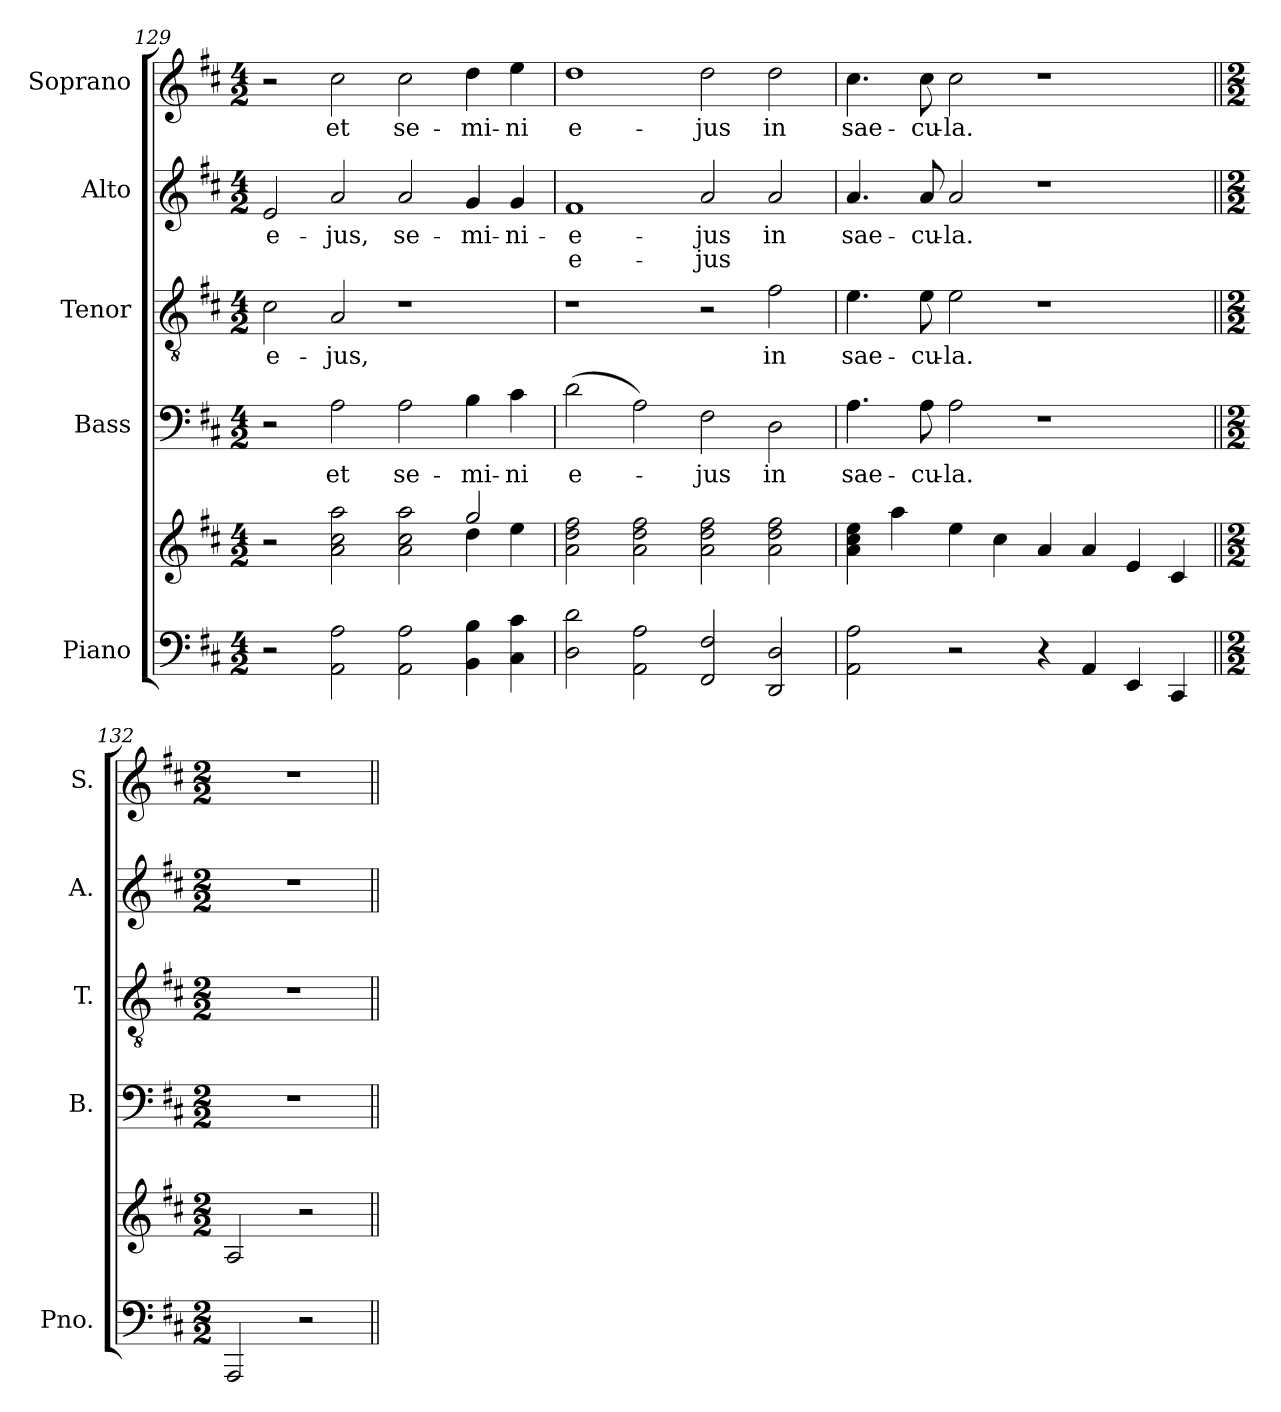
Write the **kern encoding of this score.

**kern	**kern	**kern	**text	**kern	**text	**kern	**text	**text	**kern	**text
*part5	*part5	*part4	*part4	*part3	*part3	*part2	*part2	*part2	*part1	*part1
*staff6	*staff5	*staff4	*staff4	*staff3	*staff3	*staff2	*staff2	*staff2	*staff1	*staff1
*I"Piano	*	*I"Bass	*	*I"Tenor	*	*I"Alto	*	*	*I"Soprano	*
*I'Pno.	*	*I'B.	*	*I'T.	*	*I'A.	*	*	*I'S.	*
*clefF4	*clefG2	*clefF4	*	*clefGv2	*	*clefG2	*	*	*clefG2	*
*	*	*	*	*ITrd7c12	*	*	*	*	*	*
*k[f#c#]	*k[f#c#]	*k[f#c#]	*	*k[f#c#]	*	*k[f#c#]	*	*	*k[f#c#]	*
*D:	*D:	*D:	*	*D:	*	*D:	*	*	*D:	*
*M4/2	*M4/2	*M4/2	*	*M4/2	*	*M4/2	*	*	*M4/2	*
=129	=129	=129	=129	=129	=129	=129	=129	=129	=129	=129
*	*^	*	*	*	*	*	*	*	*	*
!	!	!	!	!	!	!LO:LY:b:color=#000000	!	!	!	!	!
!	!	!	!	!	!	!	!	!LO:LY:b:color=#000000	!	!	!
2r	2r	1ryy	2r	.	2C#i\	e-	2ei/	e-	.	2r	.
!	!	!	!	!LO:LY:b:color=#000000	!	!	!	!	!	!	!
!	!	!	!	!	!	!LO:LY:b:color=#000000	!	!	!	!	!
!	!	!	!	!	!	!	!	!LO:LY:b:color=#000000	!	!	!
!	!	!	!	!	!	!	!	!	!	!	!LO:LY:b:color=#000000
2AAi\ 2Ai	2ai\ 2cc#i 2aai	.	2Ai\	et	2AAi/	-jus,	2ai/	-jus,	.	2cc#i\	et
!	!	!	!	!LO:LY:b:color=#000000	!	!	!	!	!	!	!
!	!	!	!	!	!	!	!	!LO:LY:b:color=#000000	!	!	!
!	!	!	!	!	!	!	!	!	!	!	!LO:LY:b:color=#000000
2AAi\ 2Ai	2ai\ 2cc#i 2aai	2ryy	2Ai\	se-	1r	.	2ai/	se-	.	2cc#i\	se-
!	!	!	!	!LO:LY:b:color=#000000	!	!	!	!	!	!	!
!	!	!	!	!	!	!	!	!LO:LY:b:color=#000000	!	!	!
!	!	!	!	!	!	!	!	!	!	!	!LO:LY:b:color=#000000
4BBi\ 4Bi	2ggi/	4ddi\	4Bi\	-mi-	.	.	4gi/	-mi-	.	4ddi\	-mi-
!	!	!	!	!LO:LY:b:color=#000000	!	!	!	!	!	!	!
!	!	!	!	!	!	!	!	!LO:LY:b:color=#000000	!	!	!
!	!	!	!	!	!	!	!	!	!	!	!LO:LY:b:color=#000000
4C#i\ 4c#i	.	4eei\	4c#i\	-ni	.	.	4gi/	-ni-	.	4eei\	-ni
*	*v	*v	*	*	*	*	*	*	*	*	*
!!LO:LB:g=z
=130	=130	=130	=130	=130	=130	=130	=130	=130	=130	=130
*	*^	*	*	*	*	*	*	*	*	*
!	!	!	!	!LO:LY:b:color=#000000	!	!	!	!	!	!	!
*	*v	*v	*	*	*	*	*	*	*	*	*
*	*^	*	*	*	*	*	*	*	*	*
!	!	!	!	!	!	!	!	!LO:LY:b:color=#000000	!LO:LY:b:color=#000000	!	!
*	*v	*v	*	*	*	*	*	*	*	*	*
*	*^	*	*	*	*	*	*	*	*	*
!	!	!	!	!	!	!	!	!	!	!	!LO:LY:b:color=#000000
*	*v	*v	*	*	*	*	*	*	*	*	*
2Di\ 2di	2ai\ 2ddi 2ff#i	(2di\	e-	1r	.	1f#i	-e-	-e-	1ddi	e-
2AAi\ 2Ai	2ai\ 2ddi 2ff#i	2Ai\)	.	.	.	.	.	.	.	.
!	!	!	!LO:LY:b:color=#000000	!	!	!	!	!	!	!
!	!	!	!	!	!	!	!LO:LY:b:color=#000000	!LO:LY:b:color=#000000	!	!
!	!	!	!	!	!	!	!	!	!	!LO:LY:b:color=#000000
2FF#i/ 2F#i	2ai\ 2ddi 2ff#i	2F#i\	-jus	2r	.	2ai/	-jus	jus	2ddi\	-jus
!	!	!	!LO:LY:b:color=#000000	!	!	!	!	!	!	!
!	!	!	!	!	!LO:LY:b:color=#000000	!	!	!	!	!
!	!	!	!	!	!	!	!LO:LY:b:color=#000000	!	!	!
!	!	!	!	!	!	!	!	!	!	!LO:LY:b:color=#000000
2DDi/ 2Di	2ai\ 2ddi 2ff#i	2Di\	in	2F#i\	in	2ai/	in	.	2ddi\	in
=131	=131	=131	=131	=131	=131	=131	=131	=131	=131	=131
!	!	!	!LO:LY:b:color=#000000	!	!	!	!	!	!	!
!	!	!	!	!	!LO:LY:b:color=#000000	!	!	!	!	!
!	!	!	!	!	!	!	!LO:LY:b:color=#000000	!	!	!
!	!	!	!	!	!	!	!	!	!	!LO:LY:b:color=#000000
2AAi\ 2Ai	4ai\ 4cc#i 4eei	4.Ai\	sae-	4.Ei\	sae-	4.ai/	sae-	.	4.cc#i\	sae-
.	4aai\	.	.	.	.	.	.	.	.	.
!	!	!	!LO:LY:b:color=#000000	!	!	!	!	!	!	!
!	!	!	!	!	!LO:LY:b:color=#000000	!	!	!	!	!
!	!	!	!	!	!	!	!LO:LY:b:color=#000000	!	!	!
!	!	!	!	!	!	!	!	!	!	!LO:LY:b:color=#000000
.	.	8Ai\	-cu-	8Ei\	-cu-	8ai/	-cu-	.	8cc#i\	-cu-
!	!	!	!LO:LY:b:color=#000000	!	!	!	!	!	!	!
!	!	!	!	!	!LO:LY:b:color=#000000	!	!	!	!	!
!	!	!	!	!	!	!	!LO:LY:b:color=#000000	!	!	!
!	!	!	!	!	!	!	!	!	!	!LO:LY:b:color=#000000
2r	4eei\	2Ai\	-la.	2Ei\	-la.	2ai/	-la.	.	2cc#i\	-la.
.	4cc#i\	.	.	.	.	.	.	.	.	.
4r	4ai/	1r	.	1r	.	1r	.	.	1r	.
4AAi/	4ai/	.	.	.	.	.	.	.	.	.
4EEi/	4ei/	.	.	.	.	.	.	.	.	.
4CC#i/	4c#i/	.	.	.	.	.	.	.	.	.
=132||	=132||	=132||	=132||	=132||	=132||	=132||	=132||	=132||	=132||	=132||
*M2/2	*M2/2	*M2/2	*	*M2/2	*	*M2/2	*	*	*M2/2	*
2AAAi/	2Ai/	1r	.	1r	.	1r	.	.	1r	.
2r	2r	.	.	.	.	.	.	.	.	.
=||	=||	=||	=||	=||	=||	=||	=||	=||	=||	=||
*-	*-	*-	*-	*-	*-	*-	*-	*-	*-	*-
